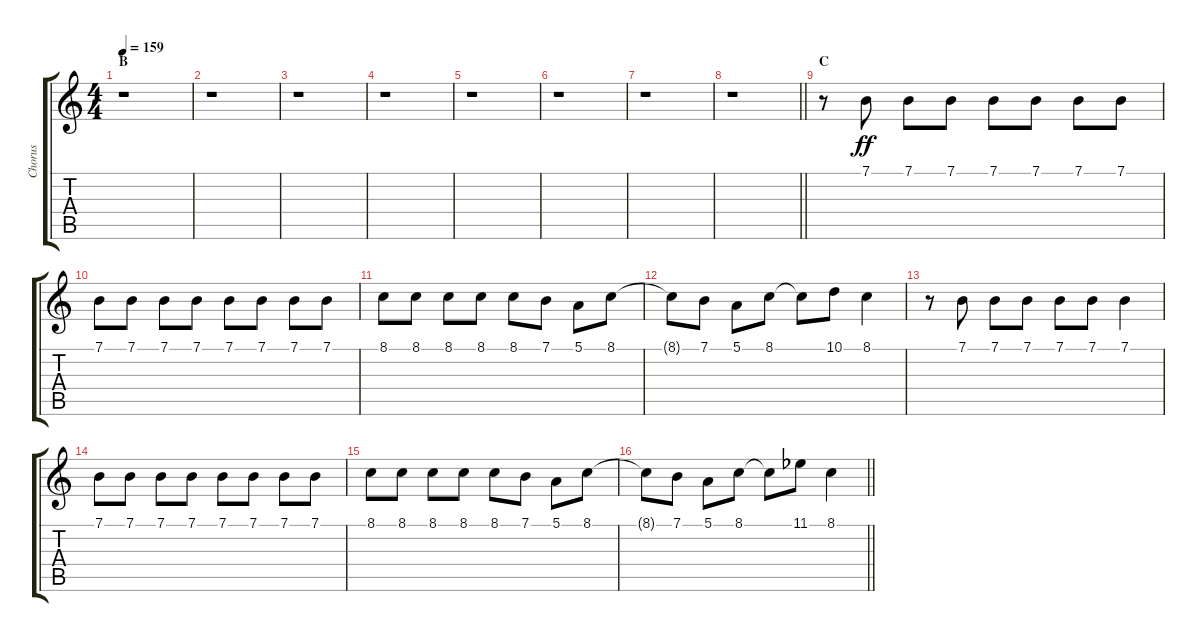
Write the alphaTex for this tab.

\track ("Chorus" "Chorus") {instrument voiceoohs}
\staff {score tabs}
\tuning (E4 B3 G3 D3 A2 E2) {hide}
\ts (4 4)
\section ("" "B")
\tempo 159
\clef g2
\ks c
r.1{dy ff} |
r.1 |
r.1 |
r.1 |
r.1 |
r.1 |
r.1 |
\barLineRight lightlight
r.1 |
\section ("" "C")
r.8 7.1.8 7.1.8 7.1.8 7.1.8 7.1.8 7.1.8 7.1.8 |
7.1.8 7.1.8 7.1.8 7.1.8 7.1.8 7.1.8 7.1.8 7.1.8 |
8.1.8 8.1.8 8.1.8 8.1.8 8.1.8 7.1.8 5.1.8 8.1.8 |
8.1{t}.8 7.1.8 5.1.8 8.1.8 8.1{t}.8 10.1.8 8.1.4 |
r.8 7.1.8 7.1.8 7.1.8 7.1.8 7.1.8 7.1.4 |
7.1.8 7.1.8 7.1.8 7.1.8 7.1.8 7.1.8 7.1.8 7.1.8 |
8.1.8 8.1.8 8.1.8 8.1.8 8.1.8 7.1.8 5.1.8 8.1.8 |
\barLineRight lightlight
8.1{t}.8 7.1.8 5.1.8 8.1.8 8.1{t}.8 11.1{acc b}.8 8.1.4
